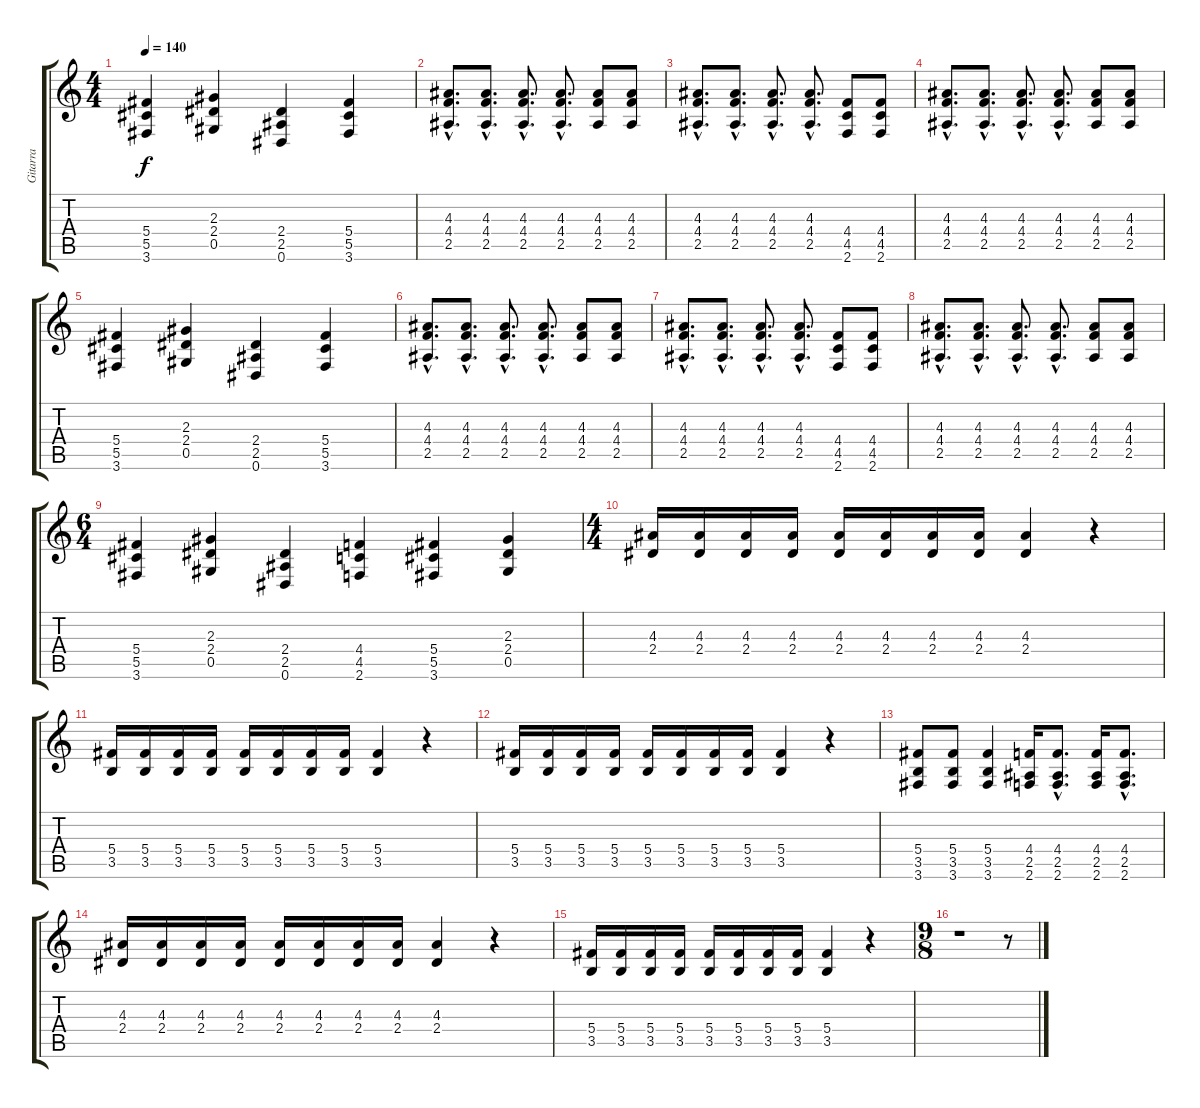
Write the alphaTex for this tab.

\track ("Gitarra" "Gitarra") {instrument distortionguitar}
\staff {score tabs}
\tuning (Eb4 Bb3 Gb3 Db3 Ab2 Eb2) {hide}
\ts (4 4)
\tempo 140
\clef g2
\ks c
(5.4 5.5 3.6).4{dy f} (2.3 2.4 0.5).4 (2.4 2.5 0.6).4 (5.4 5.5 3.6).4 |
(4.3{hac} 4.4{hac} 2.5{hac}).8{d} (4.3{hac} 4.4{hac} 2.5{hac}).8{d} (4.3{hac} 4.4{hac} 2.5{hac}).8{d} (4.3{hac} 4.4{hac} 2.5{hac}).8{d} (4.3 4.4 2.5).8 (4.3 4.4 2.5).8 |
(4.3{hac} 4.4{hac} 2.5{hac}).8{d} (4.3{hac} 4.4{hac} 2.5{hac}).8{d} (4.3{hac} 4.4{hac} 2.5{hac}).8{d} (4.3{hac} 4.4{hac} 2.5{hac}).8{d} (4.4 4.5 2.6).8 (4.4 4.5 2.6).8 |
(4.3{hac} 4.4{hac} 2.5{hac}).8{d} (4.3{hac} 4.4{hac} 2.5{hac}).8{d} (4.3{hac} 4.4{hac} 2.5{hac}).8{d} (4.3{hac} 4.4{hac} 2.5{hac}).8{d} (4.3 4.4 2.5).8 (4.3 4.4 2.5).8 |
(5.4 5.5 3.6).4 (2.3 2.4 0.5).4 (2.4 2.5 0.6).4 (5.4 5.5 3.6).4 |
(4.3{hac} 4.4{hac} 2.5{hac}).8{d} (4.3{hac} 4.4{hac} 2.5{hac}).8{d} (4.3{hac} 4.4{hac} 2.5{hac}).8{d} (4.3{hac} 4.4{hac} 2.5{hac}).8{d} (4.3 4.4 2.5).8 (4.3 4.4 2.5).8 |
(4.3{hac} 4.4{hac} 2.5{hac}).8{d} (4.3{hac} 4.4{hac} 2.5{hac}).8{d} (4.3{hac} 4.4{hac} 2.5{hac}).8{d} (4.3{hac} 4.4{hac} 2.5{hac}).8{d} (4.4 4.5 2.6).8 (4.4 4.5 2.6).8 |
(4.3{hac} 4.4{hac} 2.5{hac}).8{d} (4.3{hac} 4.4{hac} 2.5{hac}).8{d} (4.3{hac} 4.4{hac} 2.5{hac}).8{d} (4.3{hac} 4.4{hac} 2.5{hac}).8{d} (4.3 4.4 2.5).8 (4.3 4.4 2.5).8 |
\ts (6 4)
(5.4 5.5 3.6).4 (2.3 2.4 0.5).4 (2.4 2.5 0.6).4 (4.4 4.5 2.6).4 (5.4 5.5 3.6).4 (2.3 2.4 0.5).4 |
\ts (4 4)
(4.3 2.4).16 (4.3 2.4).16 (4.3 2.4).16 (4.3 2.4).16 (4.3 2.4).16 (4.3 2.4).16 (4.3 2.4).16 (4.3 2.4).16 (4.3 2.4).4 r.4 |
(5.4 3.5).16 (5.4 3.5).16 (5.4 3.5).16 (5.4 3.5).16 (5.4 3.5).16 (5.4 3.5).16 (5.4 3.5).16 (5.4 3.5).16 (5.4 3.5).4 r.4 |
(5.4 3.5).16 (5.4 3.5).16 (5.4 3.5).16 (5.4 3.5).16 (5.4 3.5).16 (5.4 3.5).16 (5.4 3.5).16 (5.4 3.5).16 (5.4 3.5).4 r.4 |
(5.4 3.5 3.6).8 (5.4 3.5 3.6).8 (5.4 3.5 3.6).4 (4.4 2.5 2.6).16 (4.4{hac} 2.5{hac} 2.6{hac}).8{d} (4.4 2.5 2.6).16 (4.4{hac} 2.5{hac} 2.6{hac}).8{d} |
(4.3 2.4).16 (4.3 2.4).16 (4.3 2.4).16 (4.3 2.4).16 (4.3 2.4).16 (4.3 2.4).16 (4.3 2.4).16 (4.3 2.4).16 (4.3 2.4).4 r.4 |
(5.4 3.5).16 (5.4 3.5).16 (5.4 3.5).16 (5.4 3.5).16 (5.4 3.5).16 (5.4 3.5).16 (5.4 3.5).16 (5.4 3.5).16 (5.4 3.5).4 r.4 |
\ts (9 8)
r.1 r.8
